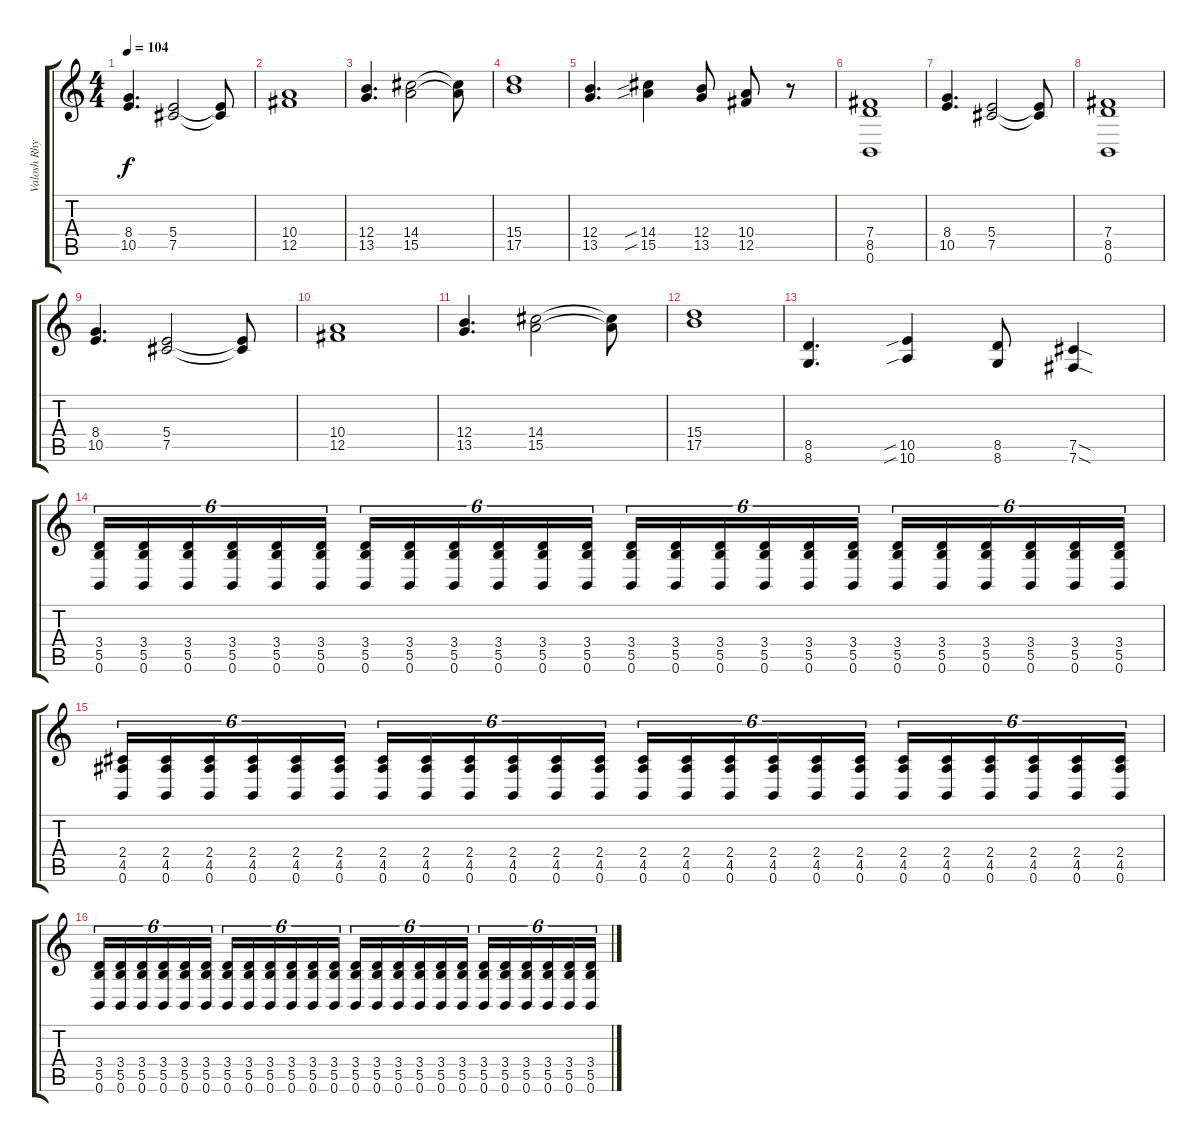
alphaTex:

\track ("Valosh Rhythm" "Valosh Rhy") {instrument distortionguitar}
\staff {score tabs}
\tuning (Db4 Ab3 E3 B2 Gb2 B1) {hide}
\ts (4 4)
\tempo 104
\clef g2
\ks c
(8.4 10.5).4{d dy f} (5.4 7.5).2 (5.4{t} 7.5{t}).8 |
(10.4 12.5).1 |
(12.4 13.5).4{d} (14.4 15.5).2 (14.4{t} 15.5{t}).8 |
(15.4 17.5).1 |
(12.4 13.5).4{d} (14.4{sib} 15.5{sib}).4 (12.4 13.5).8 (10.4 12.5).8 r.8 |
(7.4 8.5 0.6).1 |
(8.4 10.5).4{d} (5.4 7.5).2 (5.4{t} 7.5{t}).8 |
(7.4 8.5 0.6).1 |
(8.4 10.5).4{d} (5.4 7.5).2 (5.4{t} 7.5{t}).8 |
(10.4 12.5).1 |
(12.4 13.5).4{d} (14.4 15.5).2 (14.4{t} 15.5{t}).8 |
(15.4 17.5).1 |
(8.5 8.6).4{d} (10.5{sib} 10.6{sib}).4 (8.5 8.6).8 (7.5{sod} 7.6{sod}).4 |
(3.4 5.5 0.6).16{tu (6 4)} (3.4 5.5 0.6).16{tu (6 4)} (3.4 5.5 0.6).16{tu (6 4)} (3.4 5.5 0.6).16{tu (6 4)} (3.4 5.5 0.6).16{tu (6 4)} (3.4 5.5 0.6).16{tu (6 4)} (3.4 5.5 0.6).16{tu (6 4)} (3.4 5.5 0.6).16{tu (6 4)} (3.4 5.5 0.6).16{tu (6 4)} (3.4 5.5 0.6).16{tu (6 4)} (3.4 5.5 0.6).16{tu (6 4)} (3.4 5.5 0.6).16{tu (6 4)} (3.4 5.5 0.6).16{tu (6 4)} (3.4 5.5 0.6).16{tu (6 4)} (3.4 5.5 0.6).16{tu (6 4)} (3.4 5.5 0.6).16{tu (6 4)} (3.4 5.5 0.6).16{tu (6 4)} (3.4 5.5 0.6).16{tu (6 4)} (3.4 5.5 0.6).16{tu (6 4)} (3.4 5.5 0.6).16{tu (6 4)} (3.4 5.5 0.6).16{tu (6 4)} (3.4 5.5 0.6).16{tu (6 4)} (3.4 5.5 0.6).16{tu (6 4)} (3.4 5.5 0.6).16{tu (6 4)} |
(2.4 4.5 0.6).16{tu (6 4)} (2.4 4.5 0.6).16{tu (6 4)} (2.4 4.5 0.6).16{tu (6 4)} (2.4 4.5 0.6).16{tu (6 4)} (2.4 4.5 0.6).16{tu (6 4)} (2.4 4.5 0.6).16{tu (6 4)} (2.4 4.5 0.6).16{tu (6 4)} (2.4 4.5 0.6).16{tu (6 4)} (2.4 4.5 0.6).16{tu (6 4)} (2.4 4.5 0.6).16{tu (6 4)} (2.4 4.5 0.6).16{tu (6 4)} (2.4 4.5 0.6).16{tu (6 4)} (2.4 4.5 0.6).16{tu (6 4)} (2.4 4.5 0.6).16{tu (6 4)} (2.4 4.5 0.6).16{tu (6 4)} (2.4 4.5 0.6).16{tu (6 4)} (2.4 4.5 0.6).16{tu (6 4)} (2.4 4.5 0.6).16{tu (6 4)} (2.4 4.5 0.6).16{tu (6 4)} (2.4 4.5 0.6).16{tu (6 4)} (2.4 4.5 0.6).16{tu (6 4)} (2.4 4.5 0.6).16{tu (6 4)} (2.4 4.5 0.6).16{tu (6 4)} (2.4 4.5 0.6).16{tu (6 4)} |
(3.4 5.5 0.6).16{tu (6 4)} (3.4 5.5 0.6).16{tu (6 4)} (3.4 5.5 0.6).16{tu (6 4)} (3.4 5.5 0.6).16{tu (6 4)} (3.4 5.5 0.6).16{tu (6 4)} (3.4 5.5 0.6).16{tu (6 4)} (3.4 5.5 0.6).16{tu (6 4)} (3.4 5.5 0.6).16{tu (6 4)} (3.4 5.5 0.6).16{tu (6 4)} (3.4 5.5 0.6).16{tu (6 4)} (3.4 5.5 0.6).16{tu (6 4)} (3.4 5.5 0.6).16{tu (6 4)} (3.4 5.5 0.6).16{tu (6 4)} (3.4 5.5 0.6).16{tu (6 4)} (3.4 5.5 0.6).16{tu (6 4)} (3.4 5.5 0.6).16{tu (6 4)} (3.4 5.5 0.6).16{tu (6 4)} (3.4 5.5 0.6).16{tu (6 4)} (3.4 5.5 0.6).16{tu (6 4)} (3.4 5.5 0.6).16{tu (6 4)} (3.4 5.5 0.6).16{tu (6 4)} (3.4 5.5 0.6).16{tu (6 4)} (3.4 5.5 0.6).16{tu (6 4)} (3.4 5.5 0.6).16{tu (6 4)}
